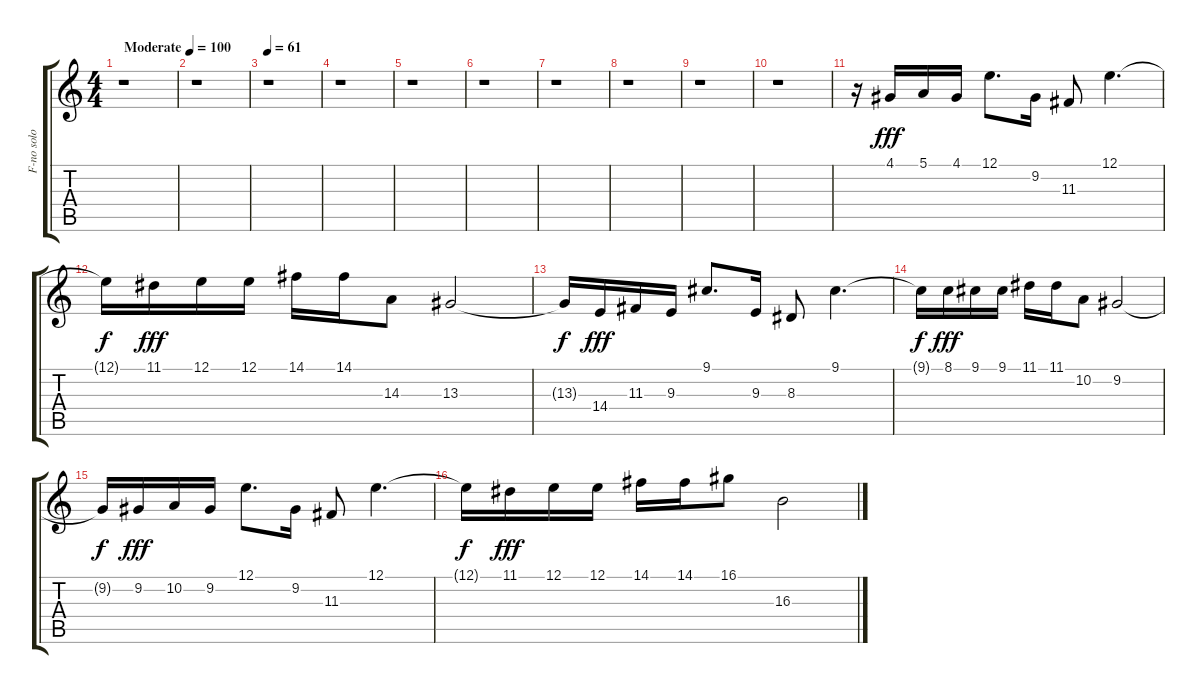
\track ("F-no solo 12" "F-no solo ") {instrument electricgrandpiano}
\staff {score tabs}
\tuning (E4 B3 G3 D3 A2 E2) {hide}
\ts (4 4)
\tempo (100 "Moderate")
\clef g2
\ks c
r.1{dy fff instrument electricgrandpiano} |
r.1 |
\tempo 61
r.1 |
r.1 |
r.1 |
r.1 |
r.1 |
r.1 |
r.1 |
r.1 |
r.16 4.1.16{volume 15} 5.1.16{volume 14} 4.1.16{volume 14} 12.1.8{d volume 14} 9.2.16{volume 13} 11.3.8{volume 13} 12.1.4{d} |
12.1{t}.16{dy f} 11.1.16{dy fff} 12.1.16 12.1.16 14.1.16 14.1.16 14.3.8 13.3.2 |
13.3{t}.16{dy f} 14.4.16{dy fff} 11.3.16 9.3.16 9.1.8{d} 9.3.16 8.3.8 9.1.4{d} |
9.1{t}.16{dy f} 8.1.16{dy fff} 9.1.16 9.1.16 11.1.16 11.1.16 10.2.8 9.2.2 |
9.2{t}.16{dy f} 9.2.16{dy fff} 10.2.16 9.2.16 12.1.8{d} 9.2.16 11.3.8 12.1.4{d} |
12.1{t}.16{dy f} 11.1.16{dy fff} 12.1.16 12.1.16 14.1.16 14.1.16 16.1.8 16.3.2
